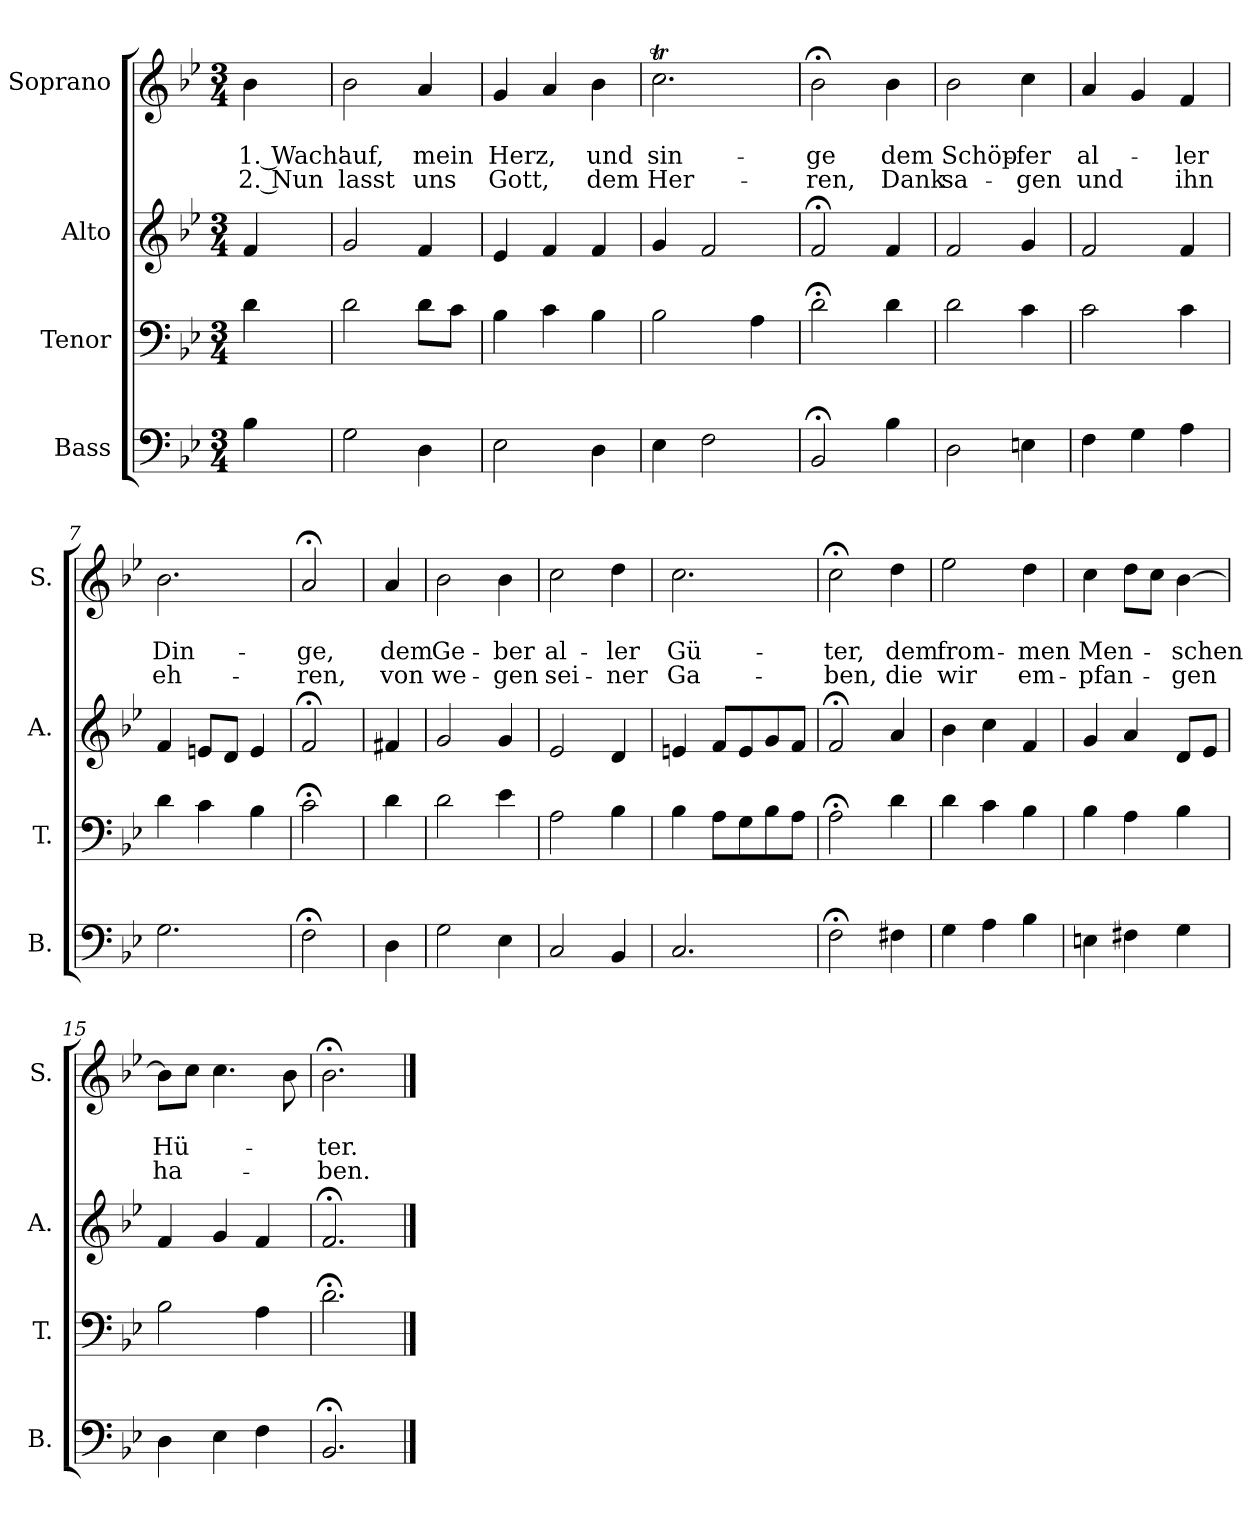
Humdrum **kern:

**kern	**kern	**kern	**kern	**text	**text	**text
*part4	*part3	*part2	*part1	*part1	*part1	*part1
*staff4	*staff3	*staff2	*staff1	*staff1	*staff1	*staff1
*I"Bass	*I"Tenor	*I"Alto	*I"Soprano	*	*	*
*I'B.	*I'T.	*I'A.	*I'S.	*	*	*
*clefF4	*clefF4	*clefG2	*clefG2	*	*	*
*k[b-e-]	*k[b-e-]	*k[b-e-]	*k[b-e-]	*	*	*
*B-:	*B-:	*B-:	*B-:	*	*	*
*M3/4	*M3/4	*M3/4	*M3/4	*	*	*
=	=	=	=	=	=	=
4B-\	4d\	4f/	4b-\	.	1. Wach'	2. Nun
=1	=1	=1	=1	=1	=1	=1
2G\	2d\	2g/	2b-\	.	auf,	lasst
4D\	8d\L	4f/	4a/	.	mein	uns
.	8c\J	.	.	.	.	.
=2	=2	=2	=2	=2	=2	=2
2E-\	4B-\	4e-/	4g/	.	Herz,	Gott,
.	4c\	4f/	4a/	.	.	.
4D\	4B-\	4f/	4b-\	.	und	dem
=3	=3	=3	=3	=3	=3	=3
4E-\	2B-\	4g/	2.ccT\	.	sin-	Her-
2F\	.	2f/	.	.	.	.
.	4A\	.	.	.	.	.
=4	=4	=4	=4	=4	=4	=4
2BB-;</	2d;<\	2f;</	2b-;<\	.	-ge	-ren,
4B-\	4d\	4f/	4b-\	.	dem	Dank
=5	=5	=5	=5	=5	=5	=5
2D\	2d\	2f/	2b-\	.	Schöp-	sa-
4En\	4c\	4g/	4cc\	.	-fer	-gen
=6	=6	=6	=6	=6	=6	=6
4F\	2c\	2f/	4a/	.	al-	und
4G\	.	.	4g/	.	.	.
4A\	4c\	4f/	4f/	.	-ler	ihn
=7	=7	=7	=7	=7	=7	=7
2.G\	4d\	4f/	2.b-\	.	Din-	eh-
.	4c\	8en/L	.	.	.	.
.	.	8d/J	.	.	.	.
.	4B-\	4e/	.	.	.	.
=8	=8	=8	=8	=8	=8	=8
2F;<\	2c;<\	2f;</	2a;</	.	-ge,	-ren,
!!LO:LB:g=z
=8a	=8a	=8a	=8a	=8a	=8a	=8a
4D\	4d\	4f#X/	4a/	.	dem	von
=9	=9	=9	=9	=9	=9	=9
2G\	2d\	2g/	2b-\	.	Ge-	we-
4E-\	4e-\	4g/	4b-\	.	-ber	-gen
=10	=10	=10	=10	=10	=10	=10
2C/	2A\	2e-/	2cc\	.	al-	sei-
4BB-/	4B-\	4d/	4dd\	.	-ler	-ner
=11	=11	=11	=11	=11	=11	=11
2.C/	4B-\	4en/	2.cc\	.	Gü-	Ga-
.	8A\L	8f/L	.	.	.	.
.	8G\	8e/	.	.	.	.
.	8B-\	8g/	.	.	.	.
.	8A\J	8f/J	.	.	.	.
=12	=12	=12	=12	=12	=12	=12
2F;<\	2A;<\	2f;</	2cc;<\	.	-ter,	-ben,
4F#X\	4d\	4a/	4dd\	.	dem	die
=13	=13	=13	=13	=13	=13	=13
4G\	4d\	4b-\	2ee-\	.	from-	wir
4A\	4c\	4cc\	.	.	.	.
4B-\	4B-\	4f/	4dd\	.	-men	em-
=14	=14	=14	=14	=14	=14	=14
4En\	4B-\	4g/	4cc\	.	Men-	-pfan-
4F#X\	4A\	4a/	8dd\L	.	.	.
.	.	.	8cc\J	.	.	.
4G\	4B-\	8d/L	[4b-\	.	-schen	-gen
.	.	8e-/J	.	.	.	.
=15	=15	=15	=15	=15	=15	=15
4D\	2B-\	4f/	8b-\L]	.	Hü-	ha-
.	.	.	8cc\J	.	.	.
4E-\	.	4g/	4.cc\	.	.	.
4F\	4A\	4f/	.	.	.	.
.	.	.	8b-\	.	.	.
=16	=16	=16	=16	=16	=16	=16
2.BB-;</	2.d;<\	2.f;</	2.b-;<\	.	-ter.	-ben.
==	==	==	==	==	==	==
*-	*-	*-	*-	*-	*-	*-
